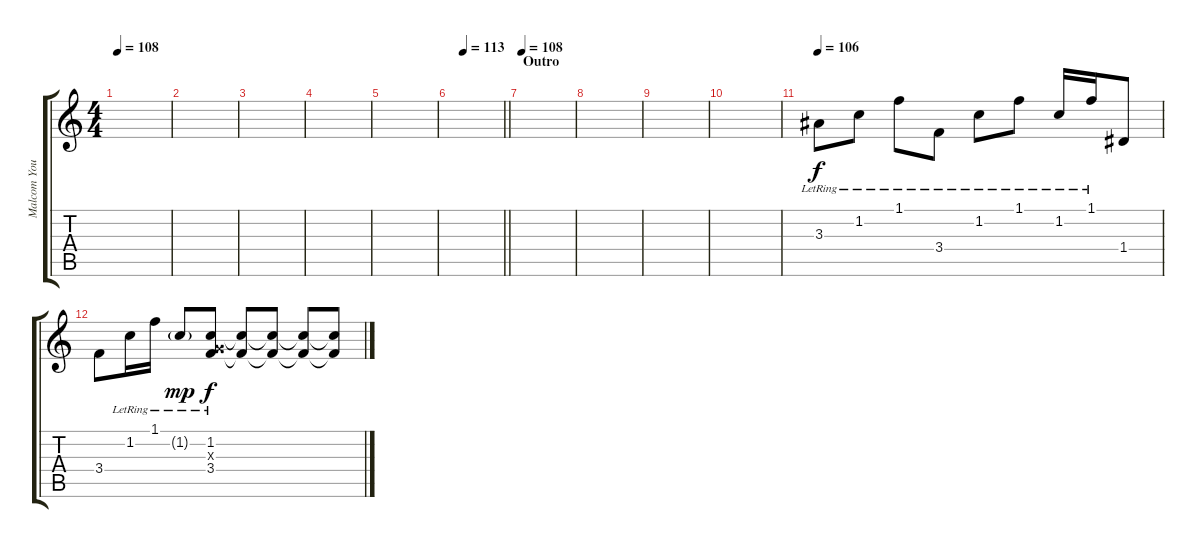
\track ("Malcom Young Clean" "Malcom You") {instrument electricguitarclean}
\staff {score tabs}
\tuning (E4 B3 G3 D3 A2 E2) {hide}
\ts (4 4)
\tempo 108
\clef g2
\ks c
|
|
|
|
|
\tempo (113 0.25)
\barLineRight lightlight
|
\section ("" "Outro")
\tempo 108
|
|
|
|
\tempo 106
3.3{lr}.8{volume 0} 1.2{lr}.8 1.1{lr}.8 3.4{lr}.8 1.2{lr}.8 1.1{lr}.8 1.2{lr}.16 1.1{lr}.16 1.4.8 |
3.4.8 1.2{lr}.16 1.1{lr}.16 1.2{g lr}.8{dy mp} (1.2{lr} 0.3{x} 3.4).8{dy f} (1.2{t} 3.4{t}).8 (1.2{t} 3.4{t}).8 (1.2{t} 3.4{t}).8 (1.2{t} 3.4{t}).8
